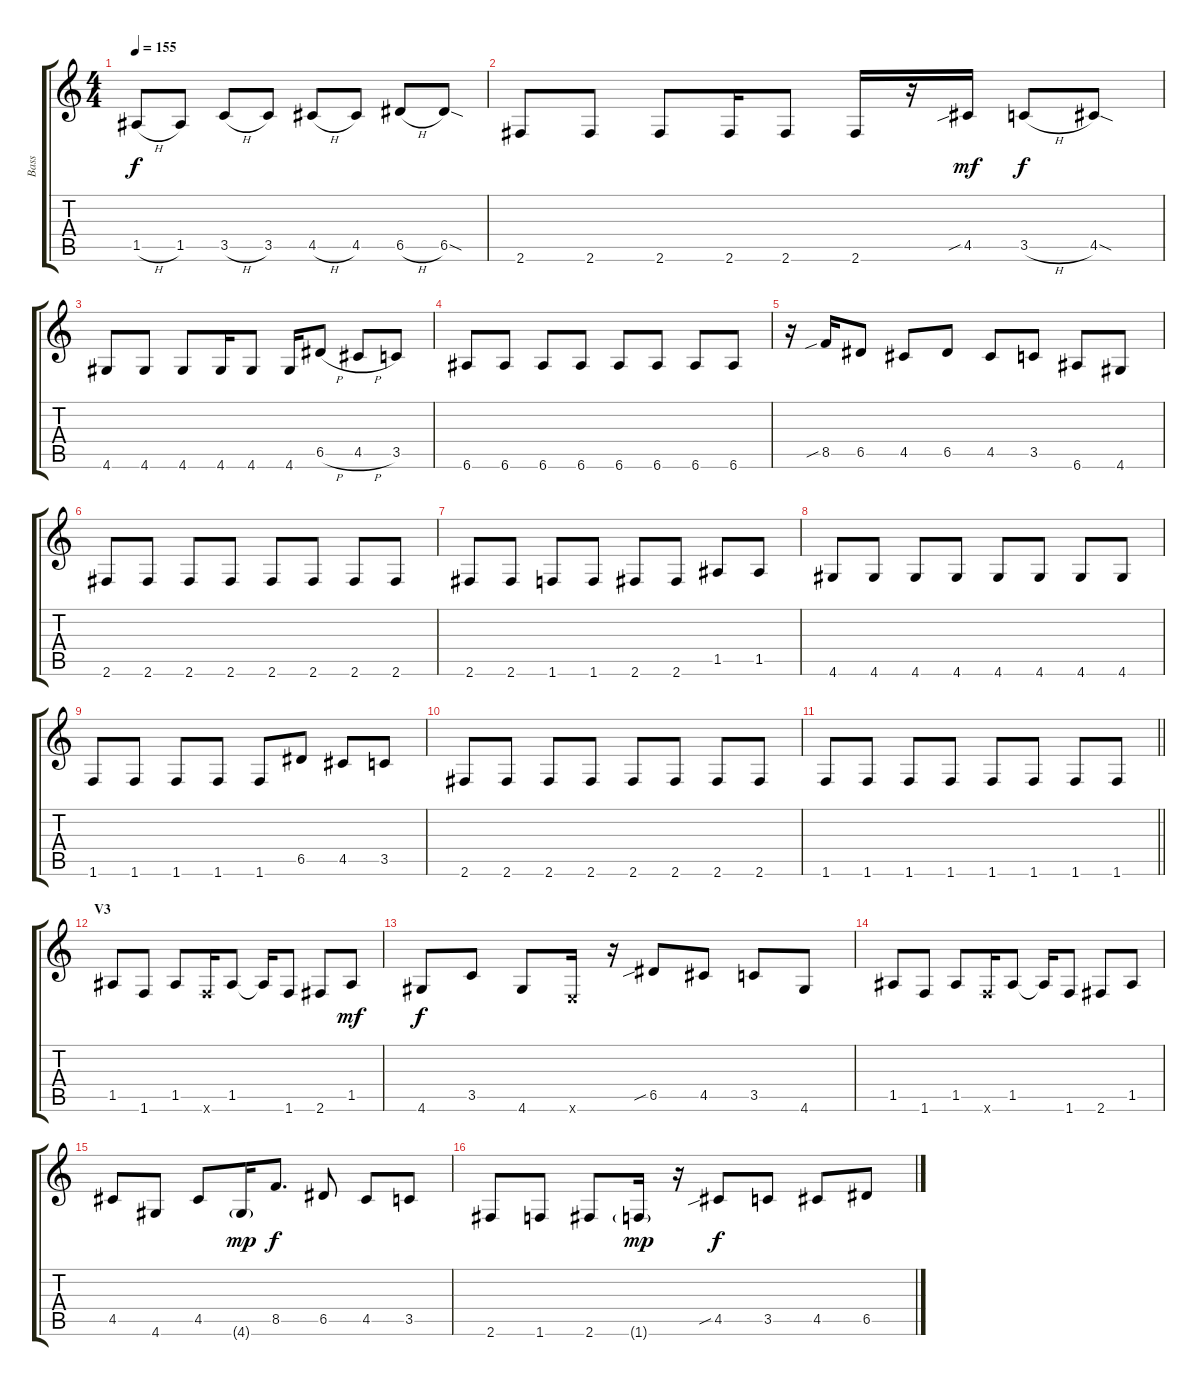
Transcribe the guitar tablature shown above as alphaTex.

\track ("Bass" "Bass") {instrument electricbasspick}
\staff {score tabs}
\tuning (E4 B3 G3 D3 A2 E2) {hide}
\ts (4 4)
\tempo 155
\clef g2
\ks c
1.5{h}.8{dy f} 1.5.8 3.5{h}.8 3.5.8 4.5{h}.8 4.5.8 6.5{h}.8 6.5{sod}.8 |
2.6.8 2.6.8 2.6.8 2.6.16 2.6.8 2.6.16 r.16 4.5{sib}.16{dy mf} 3.5{h}.8{dy f} 4.5{sod}.8 |
4.6.8 4.6.8 4.6.8 4.6.16 4.6.8 4.6.16 6.5{h}.8 4.5{h}.8 3.5.8 |
6.6.8 6.6.8 6.6.8 6.6.8 6.6.8 6.6.8 6.6.8 6.6.8 |
r.16 8.5{sib}.16 6.5.8 4.5.8 6.5.8 4.5.8 3.5.8 6.6.8 4.6.8 |
2.6.8 2.6.8 2.6.8 2.6.8 2.6.8 2.6.8 2.6.8 2.6.8 |
2.6.8 2.6.8 1.6.8 1.6.8 2.6.8 2.6.8 1.5.8 1.5.8 |
4.6.8 4.6.8 4.6.8 4.6.8 4.6.8 4.6.8 4.6.8 4.6.8 |
1.6.8 1.6.8 1.6.8 1.6.8 1.6.8 6.5.8 4.5.8 3.5.8 |
2.6.8 2.6.8 2.6.8 2.6.8 2.6.8 2.6.8 2.6.8 2.6.8 |
\barLineRight lightlight
1.6.8 1.6.8 1.6.8 1.6.8 1.6.8 1.6.8 1.6.8 1.6.8 |
\section ("" "V3")
1.5.8 1.6.8 1.5.8 1.6{x}.16 1.5.8 1.5{t}.16 1.6.8 2.6.8 1.5.8{dy mf} |
4.6.8{dy f} 3.5.8 4.6.8 0.6{x}.16 r.16 6.5{sib}.8 4.5.8 3.5.8 4.6.8 |
1.5.8 1.6.8 1.5.8 1.6{x}.16 1.5.8 1.5{t}.16 1.6.8 2.6.8 1.5.8 |
4.5.8 4.6.8 4.5.8 4.6{g}.16{dy mp} 8.5.8{d dy f} 6.5.8 4.5.8 3.5.8 |
2.6.8 1.6.8 2.6.8 1.6{g}.16{dy mp} r.16 4.5{sib}.8{dy f} 3.5.8 4.5.8 6.5.8
